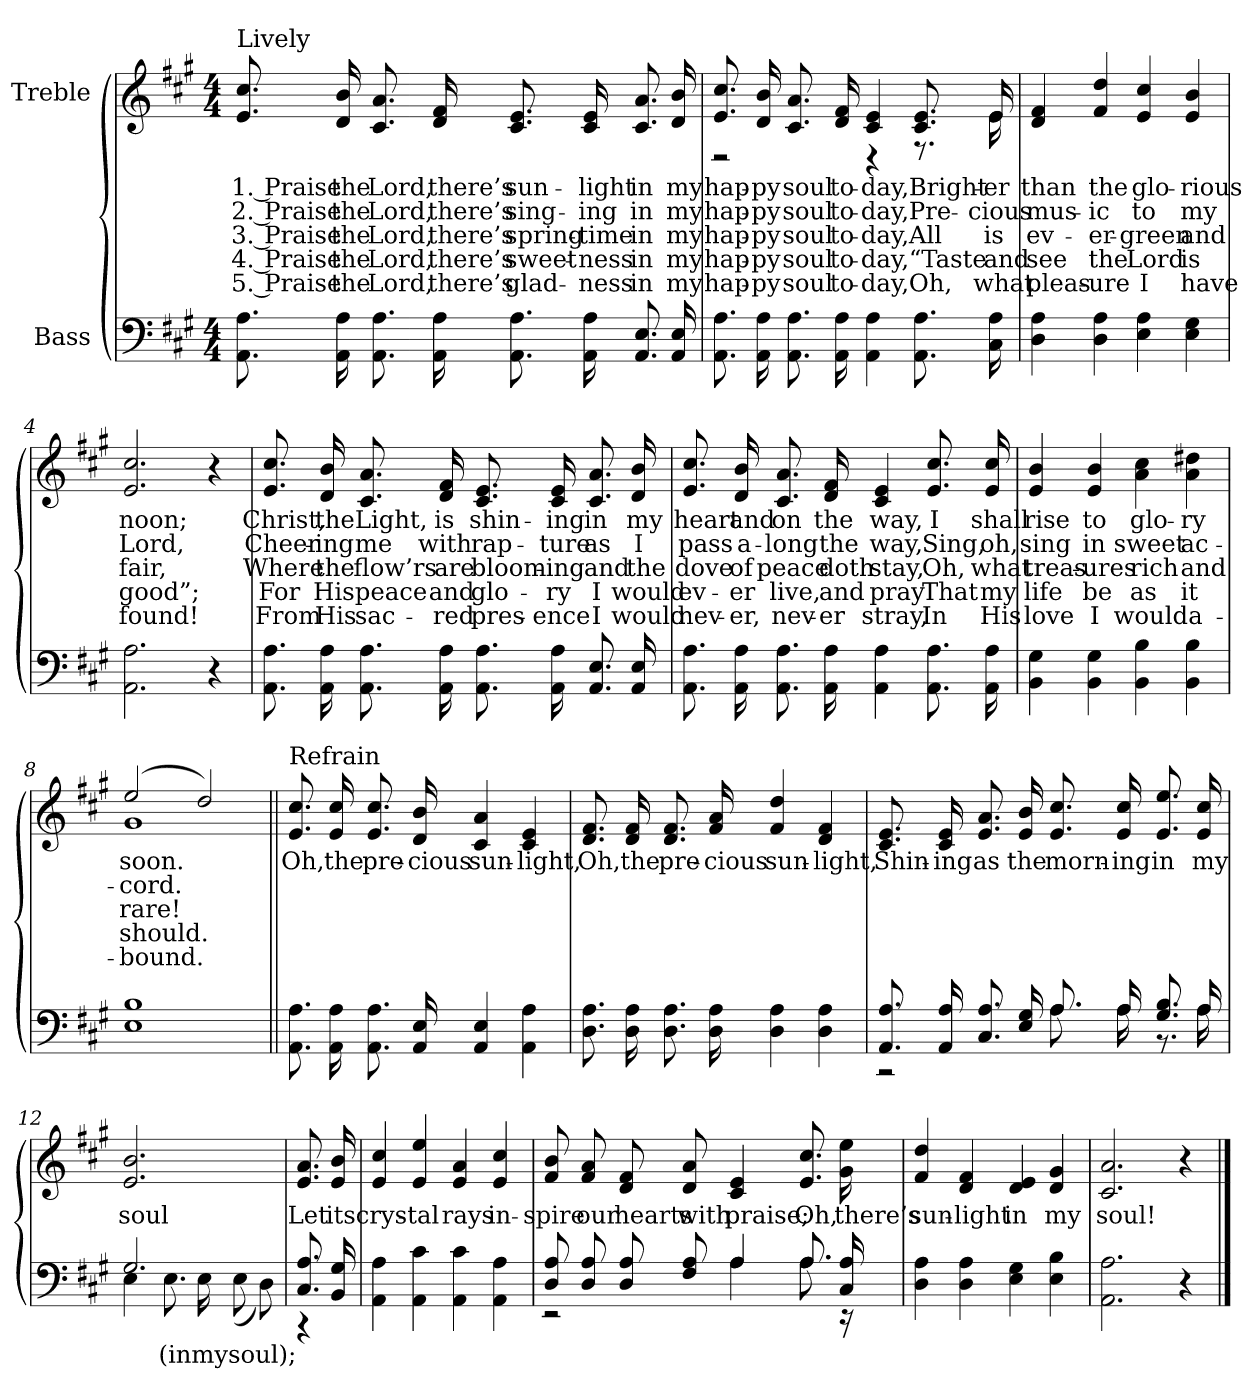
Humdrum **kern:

**kern	**text	**kern	**text	**text	**text	**text	**text
*part2	*part2	*part1	*part1	*part1	*part1	*part1	*part1
*staff2	*staff2	*staff1	*staff1	*staff1	*staff1	*staff1	*staff1
*I"Bass	*	*I"Treble	*	*	*	*	*
*clefF4	*	*clefG2	*	*	*	*	*
*k[f#c#g#]	*	*k[f#c#g#]	*	*	*	*	*
*A:	*	*A:	*	*	*	*	*
*M4/4	*	*M4/4	*	*	*	*	*
*MM100	*	*MM100	*	*	*	*	*
=1	=1	=1	=1	=1	=1	=1	=1
!	!	!LO:TX:a:t=Lively	!	!	!	!	!
8.AA 8.AL	.	8.e 8.cc#L	-1. Praise	-2. Praise	-3. Praise	-4. Praise	-5. Praise
16AA 16A	.	16d 16b	-the	-the	-the	-the	-the
8.AA 8.AL	.	8.c# 8.aL	-Lord,	-Lord,	-Lord,	-Lord,	-Lord,
16AA 16A	.	16d 16f#	-there’s	-there’s	-there’s	-there’s	-there’s
8.AA 8.AL	.	8.c# 8.eL	-sun-	-sing-	-spring-	-sweet-	-glad-
16AA 16A	.	16c# 16e	-light	-ing	-time	-ness	-ness
8.AA 8.EL	.	8.c# 8.aL	-in	-in	-in	-in	-in
16AA 16E	.	16d 16b	-my	-my	-my	-my	-my
=2	=2	=2	=2	=2	=2	=2	=2
*	*	*^	*	*	*	*	*
8.AA 8.AL	.	8.e 8.cc#L	2r	-hap-	-hap-	-hap-	-hap-	-hap-
16AA 16A	.	16d 16b	.	-py	-py	-py	-py	-py
8.AA 8.AL	.	8.c# 8.aL	.	-soul	-soul	-soul	-soul	-soul
16AA 16A	.	16d 16f#	.	-to-	-to-	-to-	-to-	-to-
4AA 4A	.	4c# 4e	4r	-day,	-day,	-day,	-day,	-day,
8.AA 8.AL	.	8.c# 8.eL	8.r	-Bright-	-Pre-	-All	-“Taste	-Oh,
16C# 16A	.	16e	16e	-er	-cious	-is	-and	-what
*	*	*v	*v	*	*	*	*	*
=3	=3	=3	=3	=3	=3	=3	=3
4D 4A	.	4d 4f#	-than	-mus-	-ev-	-see	-pleas-
4D 4A	.	4f# 4dd	-the	-ic	-er-	-the	-ure
4E 4A	.	4e 4cc#	-glo-	-to	-green	-Lord	-I
4E 4G#	.	4e 4b	-rious	-my	-and	-is	-have
=4	=4	=4	=4	=4	=4	=4	=4
2.AA 2.A	.	2.e 2.cc#	-noon;	-Lord,	-fair,	-good”;	-found!
4r	.	4r	.	.	.	.	.
=5	=5	=5	=5	=5	=5	=5	=5
8.AA 8.AL	.	8.e 8.cc#L	-Christ,	-Cheer-	-Where	-For	-From
16AA 16A	.	16d 16b	-the	-ing	-the	-His	-His
8.AA 8.AL	.	8.c# 8.aL	-Light,	-me	-flow’rs	-peace	-sac-
16AA 16A	.	16d 16f#	-is	-with	-are	-and	-red
8.AA 8.AL	.	8.c# 8.eL	-shin-	-rap-	-bloom-	-glo-	-pres-
16AA 16A	.	16c# 16e	-ing	-ture	-ing	-ry	-ence
8.AA 8.EL	.	8.c# 8.aL	-in	-as	-and	-I	-I
16AA 16E	.	16d 16b	-my	-I	-the	-would	-would
=6	=6	=6	=6	=6	=6	=6	=6
8.AA 8.AL	.	8.e 8.cc#L	-heart	-pass	-dove	-ev-	-nev-
16AA 16A	.	16d 16b	-and	-a-	-of	-er	-er,
8.AA 8.AL	.	8.c# 8.aL	-on	-long	-peace	-live,	-nev-
16AA 16A	.	16d 16f#	-the	-the	-doth	-and	-er
4AA 4A	.	4c# 4e	-way,	-way,	-stay,	-pray	-stray,
8.AA 8.AL	.	8.e 8.cc#L	-I	-Sing,	-Oh,	-That	-In
16AA 16A	.	16e 16cc#	-shall	-oh,	-what	-my	-His
=7	=7	=7	=7	=7	=7	=7	=7
4BB 4G#	.	4e 4b	-rise	-sing	-treas-	-life	-love
4BB 4G#	.	4e 4b	-to	-in	-ures	-be	-I
4BB 4B	.	4a 4cc#	-glo-	-sweet	-rich	-as	-would
4BB 4B	.	4a 4dd#	-ry	-ac-	-and	-it	-a-
=8	=8	=8	=8	=8	=8	=8	=8
*	*	*^	*	*	*	*	*
1E 1B	.	(2ee	1g#	-soon.	-cord.	-rare!	-should.	-bound.
.	.	2dd)	.	.	.	.	.	.
*	*	*v	*v	*	*	*	*	*
=9||	=9||	=9||	=9||	=9||	=9||	=9||	=9||
!	!	!LO:TX:a:t=Refrain	!	!	!	!	!
8.AA 8.AL	.	8.e 8.cc#L	-Oh,	.	.	.	.
16AA 16A	.	16e 16cc#	-the	.	.	.	.
8.AA 8.AL	.	8.e 8.cc#L	-pre-	.	.	.	.
16AA 16E	.	16d 16b	-cious	.	.	.	.
4AA 4E	.	4c# 4a	-sun-	.	.	.	.
4AA 4A	.	4c# 4e	-light,	.	.	.	.
=10	=10	=10	=10	=10	=10	=10	=10
8.D 8.AL	.	8.d 8.f#L	-Oh,	.	.	.	.
16D 16A	.	16d 16f#	-the	.	.	.	.
8.D 8.AL	.	8.d 8.f#L	-pre-	.	.	.	.
16D 16A	.	16f# 16a	-cious	.	.	.	.
4D 4A	.	4f# 4dd	-sun-	.	.	.	.
4D 4A	.	4d 4f#	-light,	.	.	.	.
=11	=11	=11	=11	=11	=11	=11	=11
*^	*	*	*	*	*	*	*
8.AA 8.AL	2r	.	8.c# 8.eL	-Shin-	.	.	.	.
16AA 16A	.	.	16c# 16e	-ing	.	.	.	.
8.C# 8.AL	.	.	8.e 8.aL	-as	.	.	.	.
16E 16G#	.	.	16e 16b	-the	.	.	.	.
8.AL	8.AL	.	8.e 8.cc#L	-morn-	.	.	.	.
16A	16A	.	16e 16cc#	-ing	.	.	.	.
8.G# 8.BL	8.r	.	8.e 8.eeL	-in	.	.	.	.
16A	16A	.	16e 16cc#	-my	.	.	.	.
=12	=12	=12	=12	=12	=12	=12	=12	=12
2.G#	4E	.	2.e 2.b	-soul	.	.	.	.
.	8.EL	-(in	.	.	.	.	.	.
.	16E	-my	.	.	.	.	.	.
.	(8EL	-soul);	.	.	.	.	.	.
.	8D)	.	.	.	.	.	.	.
=13	=13	=13	=13	=13	=13	=13	=13	=13
8.C# 8.AL	4r	.	8.e 8.aL	-Let	.	.	.	.
16BB 16G#	.	.	16e 16b	-its	.	.	.	.
*v	*v	*	*	*	*	*	*	*
=14	=14	=14	=14	=14	=14	=14	=14
4AA 4A	.	4e 4cc#	-crys-	.	.	.	.
4AA 4c#	.	4e 4ee	-tal	.	.	.	.
4AA 4c#	.	4e 4a	-rays	.	.	.	.
4AA 4A	.	4e 4cc#	-in-	.	.	.	.
=15	=15	=15	=15	=15	=15	=15	=15
*^	*	*	*	*	*	*	*
8D 8AL	2r	.	8f# 8bL	-spire	.	.	.	.
8D 8A	.	.	8f# 8a	-our	.	.	.	.
8D 8AL	.	.	8d 8f#L	-hearts	.	.	.	.
8F# 8A	.	.	8d 8a	-with	.	.	.	.
4A	4A	.	4c# 4e	-praise;	.	.	.	.
8.AL	8.AL	.	8.e 8.cc#L	-Oh,	.	.	.	.
16C# 16A	16r	.	16g# 16ee	-there’s	.	.	.	.
*v	*v	*	*	*	*	*	*	*
=16	=16	=16	=16	=16	=16	=16	=16
4D 4A	.	4f# 4dd	-sun-	.	.	.	.
4D 4A	.	4d 4f#	-light	.	.	.	.
4E 4G#	.	4d 4e	-in	.	.	.	.
4E 4B	.	4d 4g#	-my	.	.	.	.
=17	=17	=17	=17	=17	=17	=17	=17
2.AA 2.A	.	2.c# 2.a	-soul!	.	.	.	.
4r	.	4r	.	.	.	.	.
==	==	==	==	==	==	==	==
*-	*-	*-	*-	*-	*-	*-	*-
